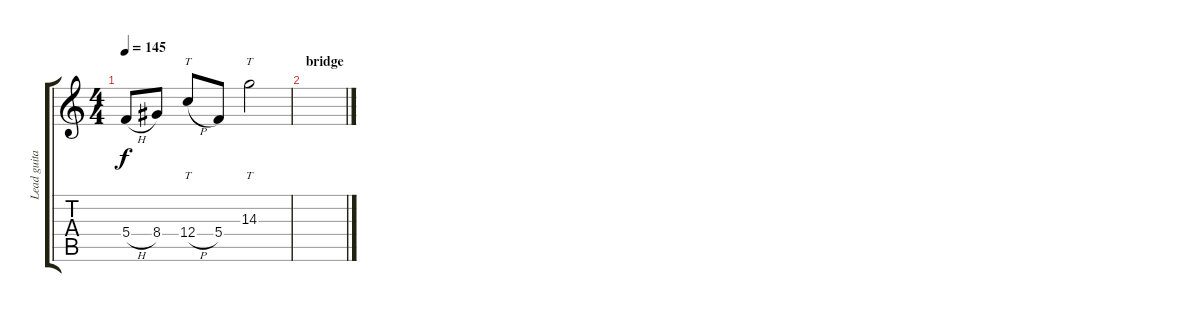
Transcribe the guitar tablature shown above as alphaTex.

\track ("Lead guitar" "Lead guita") {instrument distortionguitar}
\staff {score tabs}
\tuning (D4 A3 F3 C3 G2 C2) {hide}
\ts (4 4)
\tempo 145
\clef g2
\ks c
5.4{h}.8{dy f} 8.4.8 12.4{h}.8{tt} 5.4.8 14.3.2{tt} |
\section ("" "bridge")
